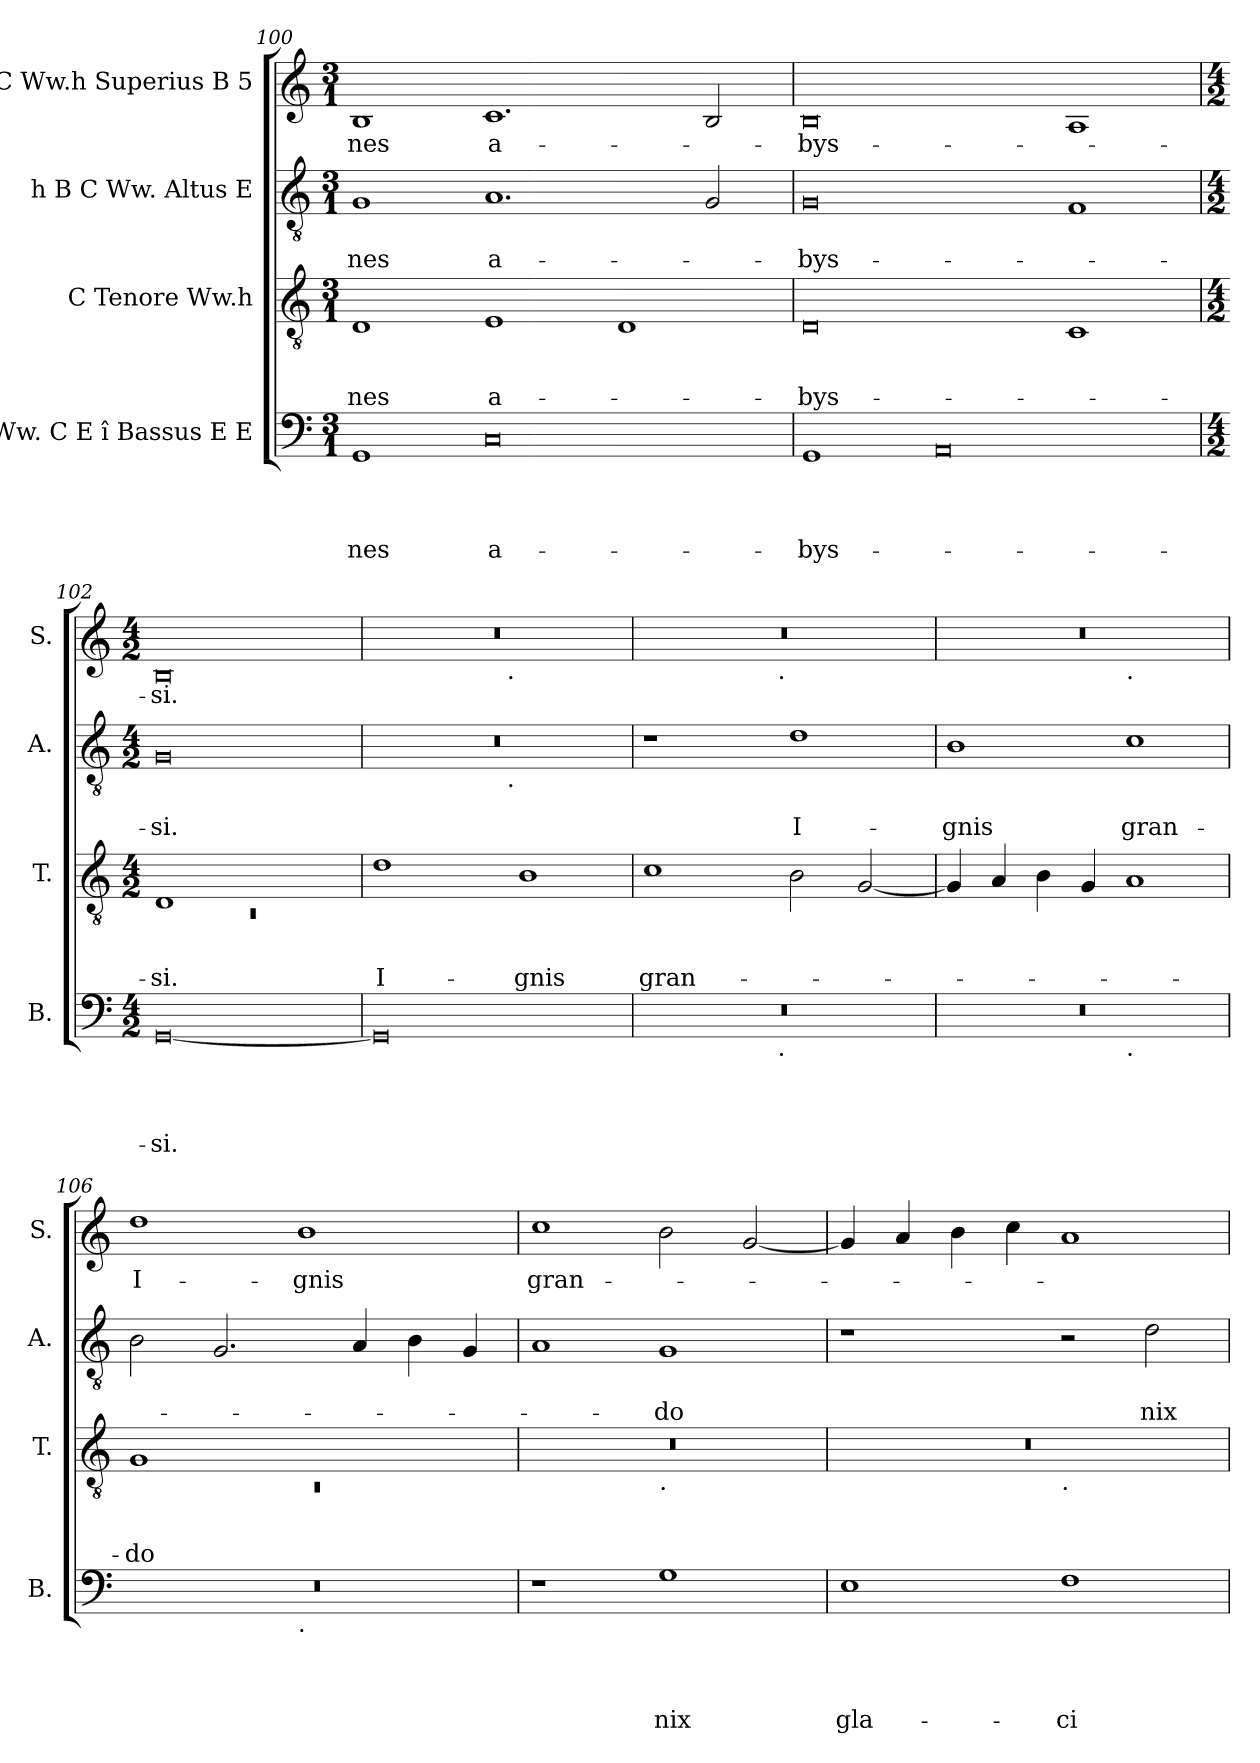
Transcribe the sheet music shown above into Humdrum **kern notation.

**kern	**text	**text	**text	**text	**kern	**text	**text	**text	**kern	**text	**text	**kern	**text
*part4	*part4	*part4	*part4	*part4	*part3	*part3	*part3	*part3	*part2	*part2	*part2	*part1	*part1
*staff4	*staff4	*staff4	*staff4	*staff4	*staff3	*staff3	*staff3	*staff3	*staff2	*staff2	*staff2	*staff1	*staff1
*I"Ww. C E î Bassus E E	*	*	*	*	*I"C Tenore Ww.h	*	*	*	*I"h B C Ww. Altus E	*	*	*I"C Ww.h Superius B 5	*
*I'B.	*	*	*	*	*I'T.	*	*	*	*I'A.	*	*	*I'S.	*
*clefF4	*	*	*	*	*clefGv2	*	*	*	*clefGv2	*	*	*clefG2	*
*k[]	*	*	*	*	*k[]	*	*	*	*k[]	*	*	*k[]	*
*C:	*	*	*	*	*C:	*	*	*	*C:	*	*	*C:	*
*M3/1	*	*	*	*	*M3/1	*	*	*	*M3/1	*	*	*M3/1	*
=100	=100	=100	=100	=100	=100	=100	=100	=100	=100	=100	=100	=100	=100
!	!	!	!	!LO:LY:b	!	!	!	!LO:LY:b	!	!	!LO:LY:b	!	!LO:LY:b
1GG	.	.	.	-nes	1D	.	.	-nes	1G	.	-nes	1B	-nes
!	!	!	!	!LO:LY:b:rj	!	!	!	!LO:LY:b:rj	!	!	!LO:LY:b:rj	!	!LO:LY:b:rj
0C	.	.	.	a-	1E	.	.	a-	1.A	.	a-	1.c	a-
.	.	.	.	.	1D	.	.	.	.	.	.	.	.
.	.	.	.	.	.	.	.	.	2G/	.	.	2B/	.
=101	=101	=101	=101	=101	=101	=101	=101	=101	=101	=101	=101	=101	=101
!	!	!	!	!LO:LY:b	!	!	!	!LO:LY:b	!	!	!LO:LY:b	!	!LO:LY:b
1GG	.	.	.	-bys-	0D	.	.	-bys-	0G	.	-bys-	0B	-bys-
0AA	.	.	.	.	.	.	.	.	.	.	.	.	.
.	.	.	.	.	1C	.	.	.	1F	.	.	1A	.
=102	=102	=102	=102	=102	=102	=102	=102	=102	=102	=102	=102	=102	=102
*M4/2	*	*	*	*	*M4/2	*	*	*	*M4/2	*	*	*M4/2	*
*	*	*	*	*	*^	*	*	*	*	*	*	*	*
!	!	!	!	!LO:LY:b	!	!LO:N:vis=1	!	!	!LO:LY:b	!	!	!LO:LY:b	!	!LO:LY:b
[<0GG	.	.	.	-si.	1D	0rC	.	.	-si.	0G	.	-si.	0B	-si.
.	.	.	.	.	1ryy	.	.	.	.	.	.	.	.	.
*	*	*	*	*	*v	*v	*	*	*	*	*	*	*	*
=103	=103	=103	=103	=103	=103	=103	=103	=103	=103	=103	=103	=103	=103
!	!	!	!	!	!	!	!	!LO:LY:b:rj	!	!	!	!	!
*	*	*	*	*	*	*	*	*	*^	*	*	*^	*
0GG]	.	.	.	.	1d	.	.	I-	0r	2ryy	.	.	0r	2ryy	.
.	.	.	.	.	.	.	.	.	.	4...ryy	.	.	.	4...ryy	.
!	!	!	!	!	!	!	!	!	!	!	!	!	!	!LO:TX:b:t=.	!
!	!	!	!	!	!	!	!	!	!	!LO:TX:b:t=.	!	!	!	!	!
.	.	.	.	.	.	.	.	.	.	1ryy	.	.	.	1ryy	.
!	!	!	!	!	!	!	!	!LO:LY:b	!	!	!	!	!	!	!
.	.	.	.	.	1B	.	.	-gnis	.	.	.	.	.	.	.
.	.	.	.	.	.	.	.	.	.	32ryy	.	.	.	32ryy	.
=104	=104	=104	=104	=104	=104	=104	=104	=104	=104	=104	=104	=104	=104	=104	=104
!	!	!	!	!	!	!	!	!LO:LY:b	!	!	!	!	!	!	!
*^	*	*	*	*	*	*	*	*	*v	*v	*	*	*	*	*
0r	2ryy	.	.	.	.	1c	.	.	gran-	1r	.	.	0r	2ryy	.
.	4...ryy	.	.	.	.	.	.	.	.	.	.	.	.	4...ryy	.
!	!	!	!	!	!	!	!	!	!	!	!	!	!	!LO:TX:b:t=.	!
!	!LO:TX:b:t=.	!	!	!	!	!	!	!	!	!	!	!	!	!	!
.	1ryy	.	.	.	.	.	.	.	.	.	.	.	.	1ryy	.
!	!	!	!	!	!	!	!	!	!	!	!	!LO:LY:b:rj	!	!	!
.	.	.	.	.	.	2B\	.	.	.	1d	.	I-	.	.	.
.	.	.	.	.	.	[<2G/	.	.	.	.	.	.	.	.	.
.	32ryy	.	.	.	.	.	.	.	.	.	.	.	.	32ryy	.
!!LO:LB:g=z	!!
=105	=105	=105	=105	=105	=105	=105	=105	=105	=105	=105	=105	=105	=105	=105	=105
!	!	!	!	!	!	!	!	!	!	!	!	!LO:LY:b	!	!	!
0r	1ryy	.	.	.	.	4G/]	.	.	.	1B	.	-gnis	0r	1ryy	.
.	.	.	.	.	.	4A/	.	.	.	.	.	.	.	.	.
.	.	.	.	.	.	4B\	.	.	.	.	.	.	.	.	.
.	.	.	.	.	.	4G/	.	.	.	.	.	.	.	.	.
!	!	!	!	!	!	!	!	!	!	!	!	!	!	!LO:TX:b:t=.	!
!	!LO:TX:b:t=.	!	!	!	!	!	!	!	!	!	!	!	!	!	!
!	!	!	!	!	!	!	!	!	!	!	!	!LO:LY:b	!	!	!
.	1ryy	.	.	.	.	1A	.	.	.	1c	.	gran-	.	1ryy	.
=106	=106	=106	=106	=106	=106	=106	=106	=106	=106	=106	=106	=106	=106	=106	=106
*	*	*	*	*	*	*^	*	*	*	*	*	*	*	*	*
!	!	!	!	!	!	!	!LO:N:vis=1	!	!	!LO:LY:b	!	!	!	!	!	!LO:LY:b:rj
*	*	*	*	*	*	*	*	*	*	*	*	*	*	*v	*v	*
0r	1ryy	.	.	.	.	1G	0rC	.	.	-do	2B\	.	.	1dd	I-
.	.	.	.	.	.	.	.	.	.	.	2.G/	.	.	.	.
!	!LO:TX:b:t=.	!	!	!	!	!	!	!	!	!	!	!	!	!	!
!	!	!	!	!	!	!	!	!	!	!	!	!	!	!	!LO:LY:b
.	1ryy	.	.	.	.	1ryy	.	.	.	.	.	.	.	1b	-gnis
.	.	.	.	.	.	.	.	.	.	.	4A/	.	.	.	.
.	.	.	.	.	.	.	.	.	.	.	4B\	.	.	.	.
.	.	.	.	.	.	.	.	.	.	.	4G/	.	.	.	.
=107	=107	=107	=107	=107	=107	=107	=107	=107	=107	=107	=107	=107	=107	=107	=107
!	!	!	!	!	!	!	!	!	!	!	!	!	!	!	!LO:LY:b
*v	*v	*	*	*	*	*	*	*	*	*	*	*	*	*	*
1r	.	.	.	.	0r	1ryy	.	.	.	1A	.	.	1cc	gran-
!	!	!	!	!	!	!LO:TX:b:t=.	!	!	!	!	!	!	!	!
!	!	!	!	!LO:LY:b	!	!	!	!	!	!	!	!LO:LY:b	!	!
1G	.	.	.	nix	.	1ryy	.	.	.	1G	.	-do	2b\	.
.	.	.	.	.	.	.	.	.	.	.	.	.	[<2g/	.
=108	=108	=108	=108	=108	=108	=108	=108	=108	=108	=108	=108	=108	=108	=108
!	!	!	!	!LO:LY:b	!	!	!	!	!	!	!	!	!	!
1E	.	.	.	gla-	0r	1ryy	.	.	.	1r	.	.	4g/]	.
.	.	.	.	.	.	.	.	.	.	.	.	.	4a/	.
.	.	.	.	.	.	.	.	.	.	.	.	.	4b\	.
.	.	.	.	.	.	.	.	.	.	.	.	.	4cc\	.
!	!	!	!	!	!	!LO:TX:b:t=.	!	!	!	!	!	!	!	!
!	!	!	!	!LO:LY:b	!	!	!	!	!	!	!	!	!	!
1F	.	.	.	-ci-	.	1ryy	.	.	.	2r	.	.	1a	.
!	!	!	!	!	!	!	!	!	!	!	!	!LO:LY:b	!	!
.	.	.	.	.	.	.	.	.	.	2d\	.	nix	.	.
*	*	*	*	*	*v	*v	*	*	*	*	*	*	*	*
=	=	=	=	=	=	=	=	=	=	=	=	=	=
*-	*-	*-	*-	*-	*-	*-	*-	*-	*-	*-	*-	*-	*-
